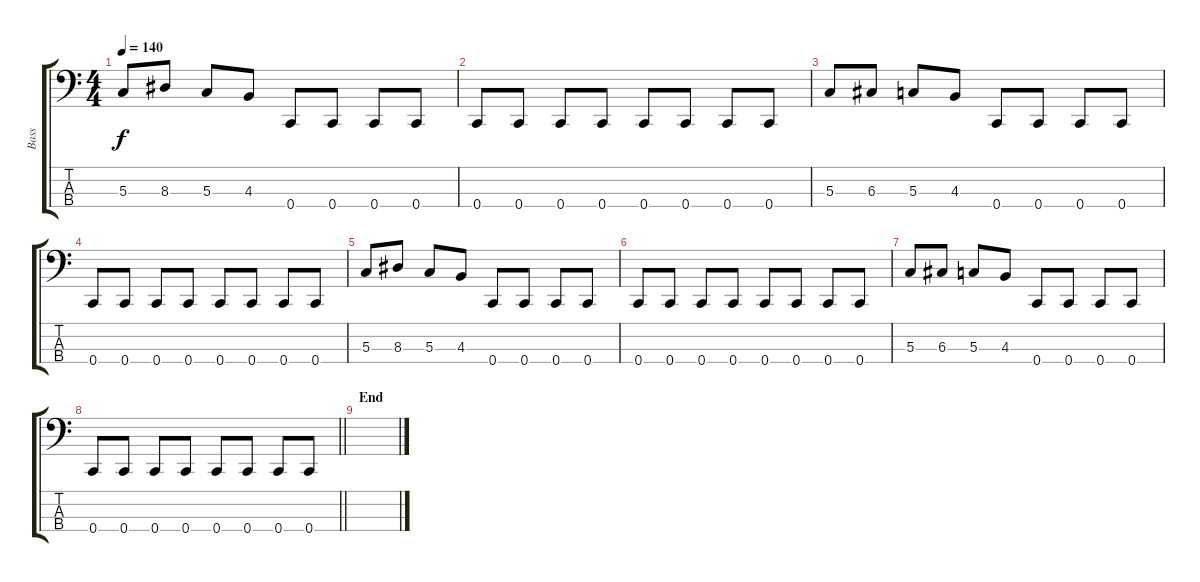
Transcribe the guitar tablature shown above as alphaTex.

\track ("Bass" "Bass") {instrument electricbassfinger}
\staff {score tabs}
\tuning (F2 C2 G1 C1) {hide}
\ts (4 4)
\tempo 140
\clef f4
\ks c
5.3.8{dy f} 8.3.8 5.3.8 4.3.8 0.4.8 0.4.8 0.4.8 0.4.8 |
0.4.8 0.4.8 0.4.8 0.4.8 0.4.8 0.4.8 0.4.8 0.4.8 |
5.3.8 6.3.8 5.3.8 4.3.8 0.4.8 0.4.8 0.4.8 0.4.8 |
0.4.8 0.4.8 0.4.8 0.4.8 0.4.8 0.4.8 0.4.8 0.4.8 |
5.3.8 8.3.8 5.3.8 4.3.8 0.4.8 0.4.8 0.4.8 0.4.8 |
0.4.8 0.4.8 0.4.8 0.4.8 0.4.8 0.4.8 0.4.8 0.4.8 |
5.3.8 6.3.8 5.3.8 4.3.8 0.4.8 0.4.8 0.4.8 0.4.8 |
\barLineRight lightlight
0.4.8 0.4.8 0.4.8 0.4.8 0.4.8 0.4.8 0.4.8 0.4.8 |
\section ("" "End")
